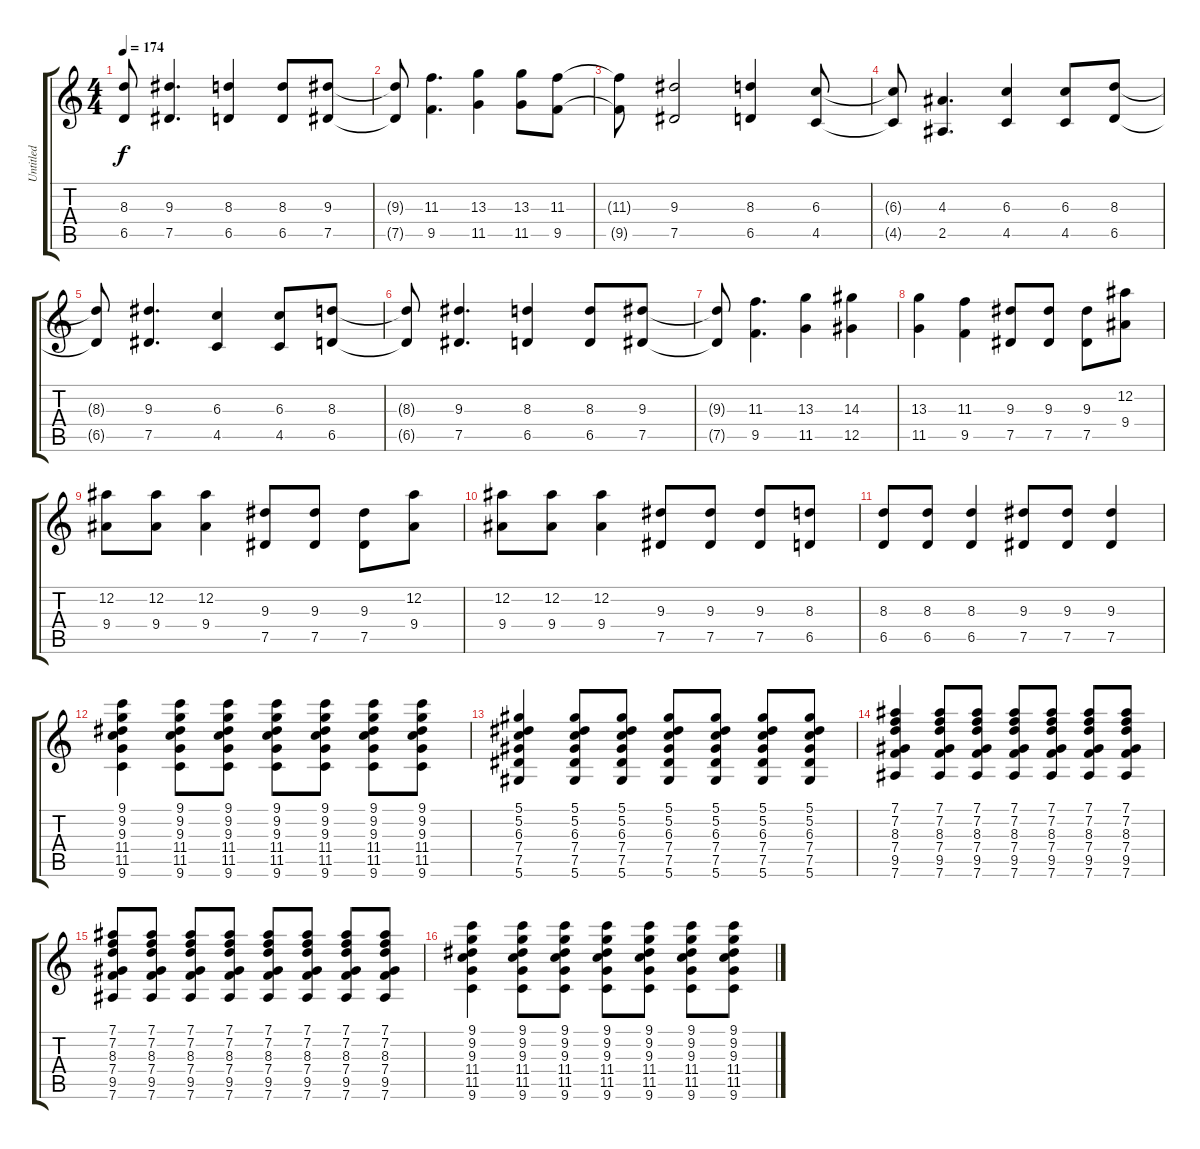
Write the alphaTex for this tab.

\track ("Untitled" "Untitled") {instrument overdrivenguitar}
\staff {score tabs}
\tuning (Eb4 Bb3 Gb3 Db3 Ab2 Eb2) {hide}
\ts (4 4)
\tempo 174
\clef g2
\ks c
(8.3{t} 6.5{t}).8{dy f} (9.3 7.5).4{d} (8.3 6.5).4 (8.3 6.5).8 (9.3 7.5).8 |
(9.3{t} 7.5{t}).8 (11.3 9.5).4{d} (13.3 11.5).4 (13.3 11.5).8 (11.3 9.5).8 |
(11.3{t} 9.5{t}).8 (9.3 7.5).2 (8.3 6.5).4 (6.3 4.5).8 |
(6.3{t} 4.5{t}).8 (4.3 2.5).4{d} (6.3 4.5).4 (6.3 4.5).8 (8.3 6.5).8 |
(8.3{t} 6.5{t}).8 (9.3 7.5).4{d} (6.3 4.5).4 (6.3 4.5).8 (8.3 6.5).8 |
(8.3{t} 6.5{t}).8 (9.3 7.5).4{d} (8.3 6.5).4 (8.3 6.5).8 (9.3 7.5).8 |
(9.3{t} 7.5{t}).8 (11.3 9.5).4{d} (13.3 11.5).4 (14.3 12.5).4 |
(13.3 11.5).4 (11.3 9.5).4 (9.3 7.5).8 (9.3 7.5).8 (9.3 7.5).8 (12.2 9.4).8 |
(12.2 9.4).8 (12.2 9.4).8 (12.2 9.4).4 (9.3 7.5).8 (9.3 7.5).8 (9.3 7.5).8 (12.2 9.4).8 |
(12.2 9.4).8 (12.2 9.4).8 (12.2 9.4).4 (9.3 7.5).8 (9.3 7.5).8 (9.3 7.5).8 (8.3 6.5).8 |
(8.3 6.5).8 (8.3 6.5).8 (8.3 6.5).4 (9.3 7.5).8 (9.3 7.5).8 (9.3 7.5).4 |
(9.1 9.2 9.3 11.4 11.5 9.6).4 (9.1 9.2 9.3 11.4 11.5 9.6).8 (9.1 9.2 9.3 11.4 11.5 9.6).8 (9.1 9.2 9.3 11.4 11.5 9.6).8 (9.1 9.2 9.3 11.4 11.5 9.6).8 (9.1 9.2 9.3 11.4 11.5 9.6).8 (9.1 9.2 9.3 11.4 11.5 9.6).8 |
(5.1 5.2 6.3 7.4 7.5 5.6).4 (5.1 5.2 6.3 7.4 7.5 5.6).8 (5.1 5.2 6.3 7.4 7.5 5.6).8 (5.1 5.2 6.3 7.4 7.5 5.6).8 (5.1 5.2 6.3 7.4 7.5 5.6).8 (5.1 5.2 6.3 7.4 7.5 5.6).8 (5.1 5.2 6.3 7.4 7.5 5.6).8 |
(7.1 7.2 8.3 7.4 9.5 7.6).4 (7.1 7.2 8.3 7.4 9.5 7.6).8 (7.1 7.2 8.3 7.4 9.5 7.6).8 (7.1 7.2 8.3 7.4 9.5 7.6).8 (7.1 7.2 8.3 7.4 9.5 7.6).8 (7.1 7.2 8.3 7.4 9.5 7.6).8 (7.1 7.2 8.3 7.4 9.5 7.6).8 |
(7.1 7.2 8.3 7.4 9.5 7.6).8 (7.1 7.2 8.3 7.4 9.5 7.6).8 (7.1 7.2 8.3 7.4 9.5 7.6).8 (7.1 7.2 8.3 7.4 9.5 7.6).8 (7.1 7.2 8.3 7.4 9.5 7.6).8 (7.1 7.2 8.3 7.4 9.5 7.6).8 (7.1 7.2 8.3 7.4 9.5 7.6).8 (7.1 7.2 8.3 7.4 9.5 7.6).8 |
(9.1 9.2 9.3 11.4 11.5 9.6).4 (9.1 9.2 9.3 11.4 11.5 9.6).8 (9.1 9.2 9.3 11.4 11.5 9.6).8 (9.1 9.2 9.3 11.4 11.5 9.6).8 (9.1 9.2 9.3 11.4 11.5 9.6).8 (9.1 9.2 9.3 11.4 11.5 9.6).8 (9.1 9.2 9.3 11.4 11.5 9.6).8
